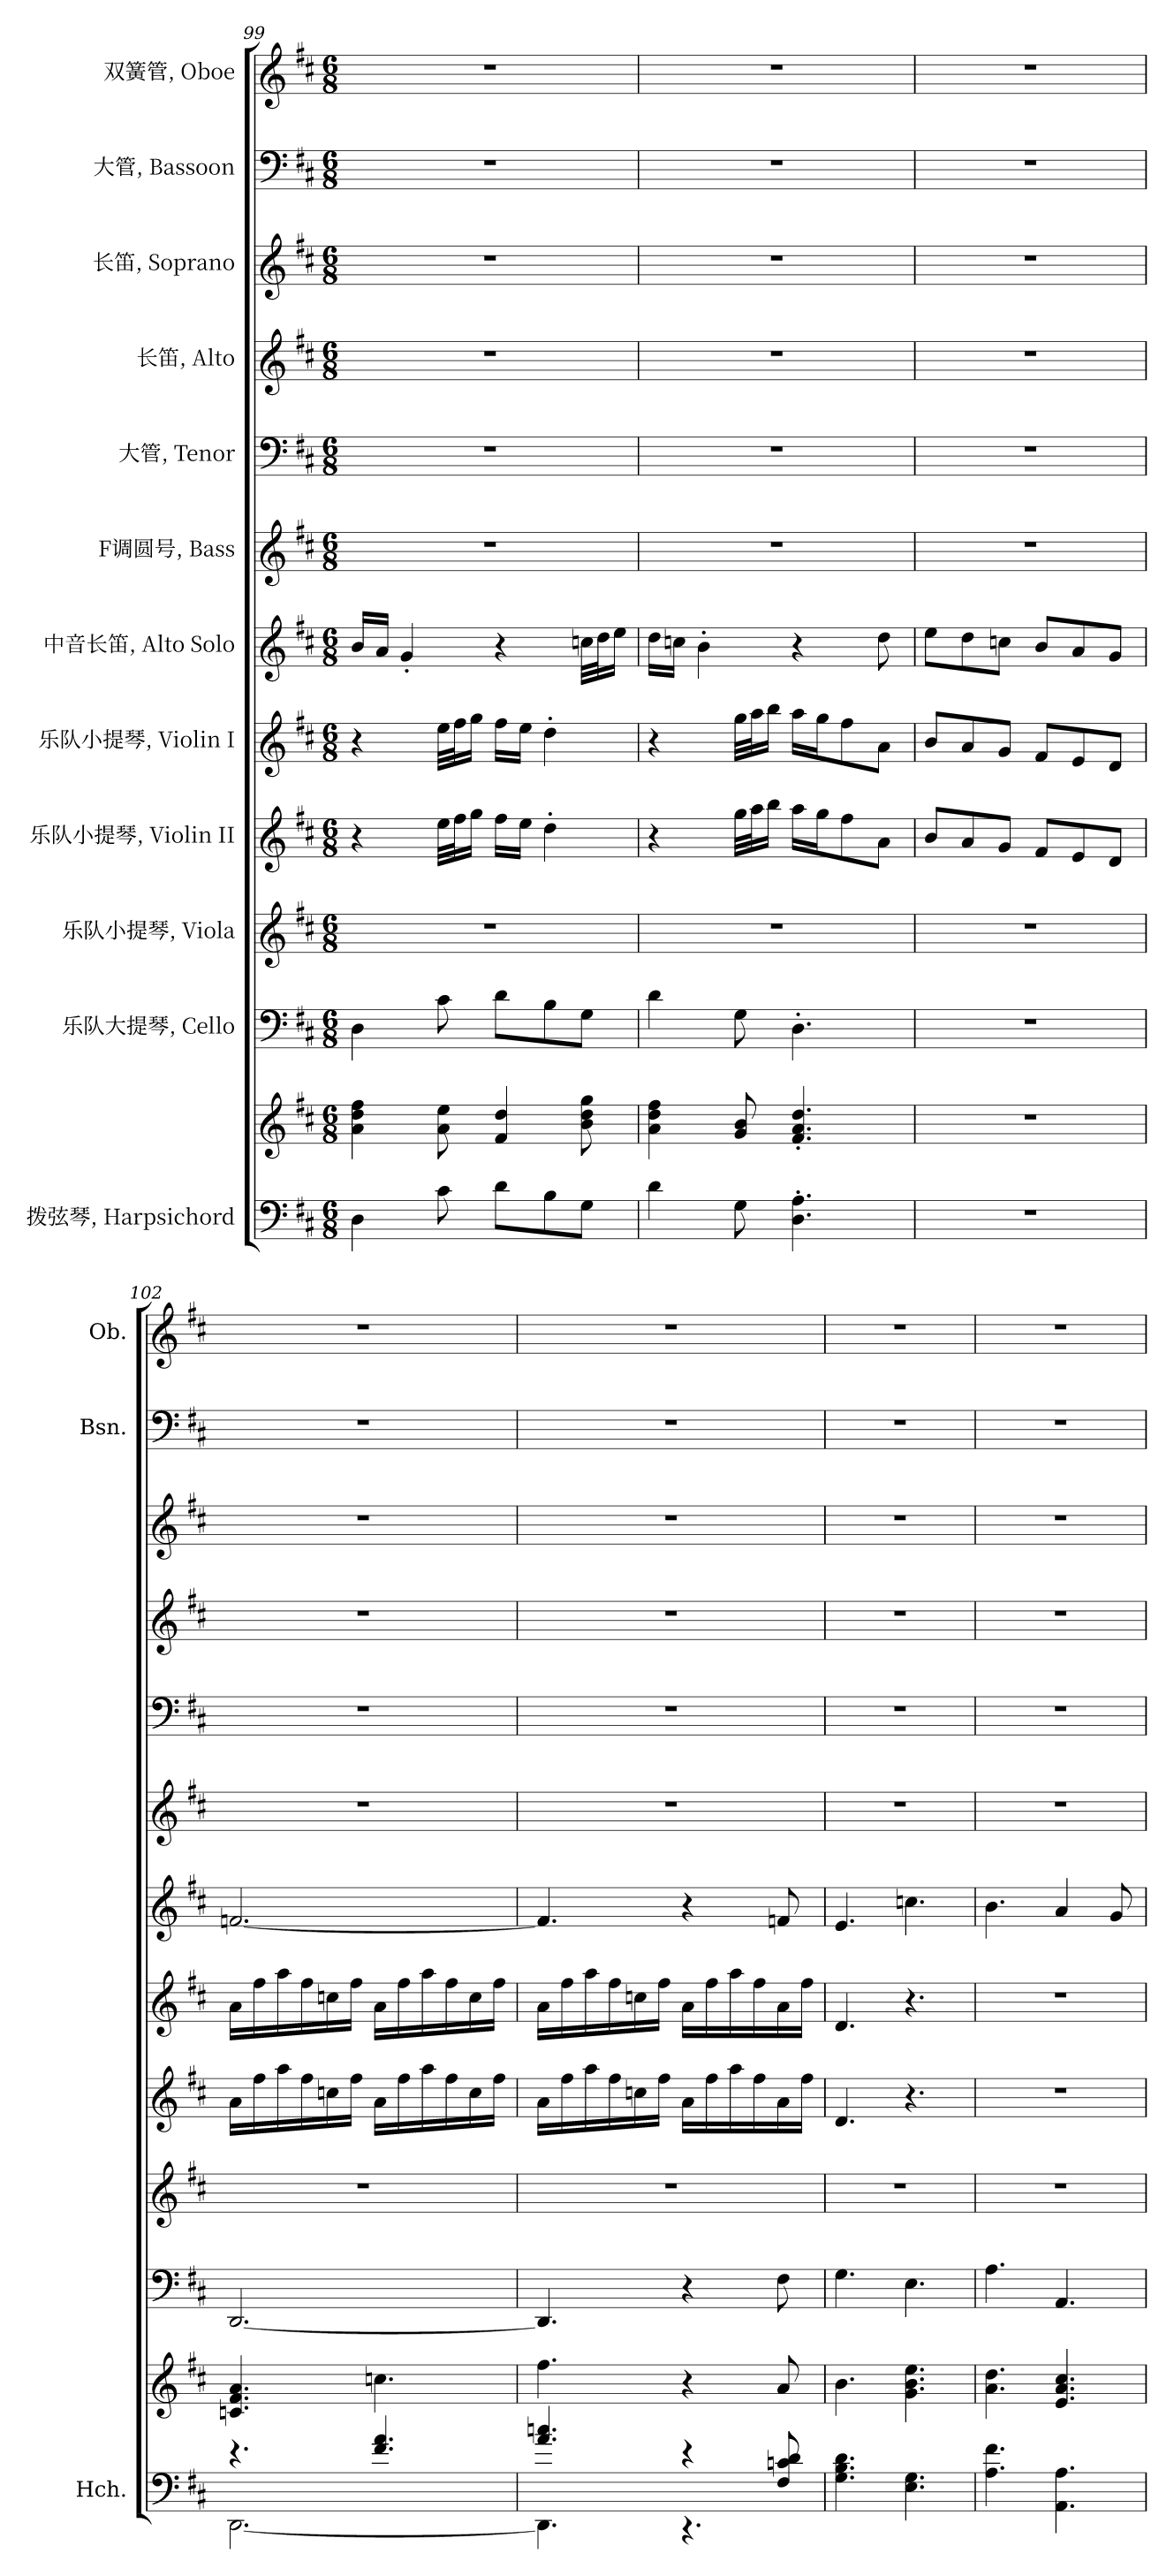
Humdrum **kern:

**kern	**kern	**kern	**kern	**kern	**kern	**kern	**kern	**kern	**kern	**kern	**kern	**kern
*part12	*part12	*part11	*part10	*part9	*part8	*part7	*part6	*part5	*part4	*part3	*part2	*part1
*staff13	*staff12	*staff11	*staff10	*staff9	*staff8	*staff7	*staff6	*staff5	*staff4	*staff3	*staff2	*staff1
*I"拨弦琴, Harpsichord	*	*I"乐队大提琴, Cello	*I"乐队小提琴, Viola	*I"乐队小提琴, Violin II	*I"乐队小提琴, Violin I	*I"中音长笛, Alto Solo	*I"F调圆号, Bass	*I"大管, Tenor	*I"长笛, Alto	*I"长笛, Soprano	*I"大管, Bassoon	*I"双簧管, Oboe
*I'Hch.	*	*	*	*	*	*	*	*	*	*	*I'Bsn.	*I'Ob.
*clefF4	*clefG2	*clefF4	*clefG2	*clefG2	*clefG2	*clefG2	*clefG2	*clefF4	*clefG2	*clefG2	*clefF4	*clefG2
*	*	*	*	*	*	*ITrd3c5	*ITrd4c7	*	*	*	*	*
*k[f#c#]	*k[f#c#]	*k[f#c#]	*k[f#c#]	*k[f#c#]	*k[f#c#]	*k[f#c#g#]	*k[f#]	*k[f#c#]	*k[f#c#]	*k[f#c#]	*k[f#c#]	*k[f#c#]
*M6/8	*M6/8	*M6/8	*M6/8	*M6/8	*M6/8	*M6/8	*M6/8	*M6/8	*M6/8	*M6/8	*M6/8	*M6/8
=99	=99	=99	=99	=99	=99	=99	=99	=99	=99	=99	=99	=99
4D\	4a\ 4dd\ 4ff#\	4D\	2.r	4r	4r	16f#/LL	2.r	2.r	2.r	2.r	2.r	2.r
.	.	.	.	.	.	16e/JJ	.	.	.	.	.	.
.	.	.	.	.	.	4d'/	.	.	.	.	.	.
8c#\	8a\ 8ee\	8c#\	.	32ee\LLL	32ee\LLL	.	.	.	.	.	.	.
.	.	.	.	32ff#\J	32ff#\J	.	.	.	.	.	.	.
.	.	.	.	16gg\JJ	16gg\JJ	.	.	.	.	.	.	.
8d\L	4f#/ 4dd/	8d\L	.	16ff#\LL	16ff#\LL	4r	.	.	.	.	.	.
.	.	.	.	16ee\JJ	16ee\JJ	.	.	.	.	.	.	.
8B\	.	8B\	.	4dd'\	4dd'\	.	.	.	.	.	.	.
8G\J	8b\ 8dd\ 8gg\	8G\J	.	.	.	32gn\LLL	.	.	.	.	.	.
.	.	.	.	.	.	32a\J	.	.	.	.	.	.
.	.	.	.	.	.	16b\JJ	.	.	.	.	.	.
=100	=100	=100	=100	=100	=100	=100	=100	=100	=100	=100	=100	=100
4d\	4a\ 4dd\ 4ff#\	4d\	2.r	4r	4r	16a\LL	2.r	2.r	2.r	2.r	2.r	2.r
.	.	.	.	.	.	16gn\JJ	.	.	.	.	.	.
.	.	.	.	.	.	4f#'\	.	.	.	.	.	.
8G\	8g/ 8b/	8G\	.	32gg\LLL	32gg\LLL	.	.	.	.	.	.	.
.	.	.	.	32aa\J	32aa\J	.	.	.	.	.	.	.
.	.	.	.	16bb\JJ	16bb\JJ	.	.	.	.	.	.	.
4.D\' 4.A\'	4.f#/' 4.a/' 4.dd/'	4.D'\	.	16aa\LL	16aa\LL	4r	.	.	.	.	.	.
.	.	.	.	16gg\J	16gg\J	.	.	.	.	.	.	.
.	.	.	.	8ff#\	8ff#\	.	.	.	.	.	.	.
.	.	.	.	8a\J	8a\J	8a\	.	.	.	.	.	.
=101	=101	=101	=101	=101	=101	=101	=101	=101	=101	=101	=101	=101
2.r	2.r	2.r	2.r	8b/L	8b/L	8b\L	2.r	2.r	2.r	2.r	2.r	2.r
.	.	.	.	8a/	8a/	8a\	.	.	.	.	.	.
.	.	.	.	8g/J	8g/J	8gn\J	.	.	.	.	.	.
.	.	.	.	8f#/L	8f#/L	8f#/L	.	.	.	.	.	.
.	.	.	.	8e/	8e/	8e/	.	.	.	.	.	.
.	.	.	.	8d/J	8d/J	8d/J	.	.	.	.	.	.
!!LO:PB:g=z
=102	=102	=102	=102	=102	=102	=102	=102	=102	=102	=102	=102	=102
*^	*	*	*	*	*	*	*	*	*	*	*	*
4.r	[2.DD\	4.cn/ 4.f#/ 4.a/	[2.DD/	2.r	16a\LL	16a\LL	[2.cn/	2.r	2.r	2.r	2.r	2.r	2.r
.	.	.	.	.	16ff#\	16ff#\	.	.	.	.	.	.	.
.	.	.	.	.	16aa\	16aa\	.	.	.	.	.	.	.
.	.	.	.	.	16ff#\	16ff#\	.	.	.	.	.	.	.
.	.	.	.	.	16ccn\	16ccn\	.	.	.	.	.	.	.
.	.	.	.	.	16ff#\JJ	16ff#\JJ	.	.	.	.	.	.	.
4.f#/ 4.a/	.	4.ccn\	.	.	16a\LL	16a\LL	.	.	.	.	.	.	.
.	.	.	.	.	16ff#\	16ff#\	.	.	.	.	.	.	.
.	.	.	.	.	16aa\	16aa\	.	.	.	.	.	.	.
.	.	.	.	.	16ff#\	16ff#\	.	.	.	.	.	.	.
.	.	.	.	.	16cc\	16cc\	.	.	.	.	.	.	.
.	.	.	.	.	16ff#\JJ	16ff#\JJ	.	.	.	.	.	.	.
=103	=103	=103	=103	=103	=103	=103	=103	=103	=103	=103	=103	=103	=103
4.a/ 4.ccn/	4.DD\]	4.ff#\	4.DD/]	2.r	16a\LL	16a\LL	4.c/]	2.r	2.r	2.r	2.r	2.r	2.r
.	.	.	.	.	16ff#\	16ff#\	.	.	.	.	.	.	.
.	.	.	.	.	16aa\	16aa\	.	.	.	.	.	.	.
.	.	.	.	.	16ff#\	16ff#\	.	.	.	.	.	.	.
.	.	.	.	.	16ccn\	16ccn\	.	.	.	.	.	.	.
.	.	.	.	.	16ff#\JJ	16ff#\JJ	.	.	.	.	.	.	.
4r	4.r	4r	4r	.	16a\LL	16a\LL	4r	.	.	.	.	.	.
.	.	.	.	.	16ff#\	16ff#\	.	.	.	.	.	.	.
.	.	.	.	.	16aa\	16aa\	.	.	.	.	.	.	.
.	.	.	.	.	16ff#\	16ff#\	.	.	.	.	.	.	.
8F#/ 8cn/ 8d/	.	8a/	8F#\	.	16a\	16a\	8cn/	.	.	.	.	.	.
.	.	.	.	.	16ff#\JJ	16ff#\JJ	.	.	.	.	.	.	.
*v	*v	*	*	*	*	*	*	*	*	*	*	*	*
=104	=104	=104	=104	=104	=104	=104	=104	=104	=104	=104	=104	=104
4.G\ 4.B\ 4.d\	4.b\	4.G\	2.r	4.d/	4.d/	4.B/	2.r	2.r	2.r	2.r	2.r	2.r
4.E\ 4.G\	4.g\ 4.b\ 4.ee\	4.E\	.	4.r	4.r	4.gn\	.	.	.	.	.	.
=105	=105	=105	=105	=105	=105	=105	=105	=105	=105	=105	=105	=105
4.A\ 4.f#\	4.a\ 4.dd\	4.A\	2.r	2.r	2.r	4.f#\	2.r	2.r	2.r	2.r	2.r	2.r
4.AA\ 4.A\	4.e/ 4.a/ 4.cc#/	4.AA/	.	.	.	4e/	.	.	.	.	.	.
.	.	.	.	.	.	8d/	.	.	.	.	.	.
=	=	=	=	=	=	=	=	=	=	=	=	=
*-	*-	*-	*-	*-	*-	*-	*-	*-	*-	*-	*-	*-
